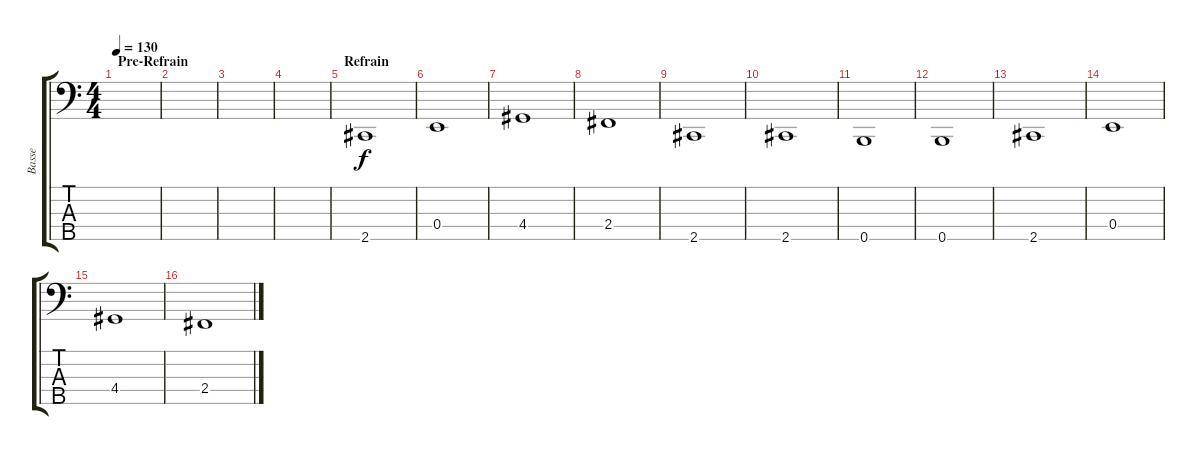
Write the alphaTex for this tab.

\track ("Basse" "Basse") {instrument electricbassfinger}
\staff {score tabs}
\tuning (G2 D2 A1 E1 B0) {hide}
\ts (4 4)
\section ("" "Pre-Refrain")
\tempo 130
\clef f4
\ks c
|
|
|
|
\section ("" "Refrain")
2.5.1 |
0.4.1 |
4.4.1 |
2.4.1 |
2.5.1 |
2.5.1 |
0.5.1 |
0.5.1 |
2.5.1 |
0.4.1 |
4.4.1 |
2.4.1
